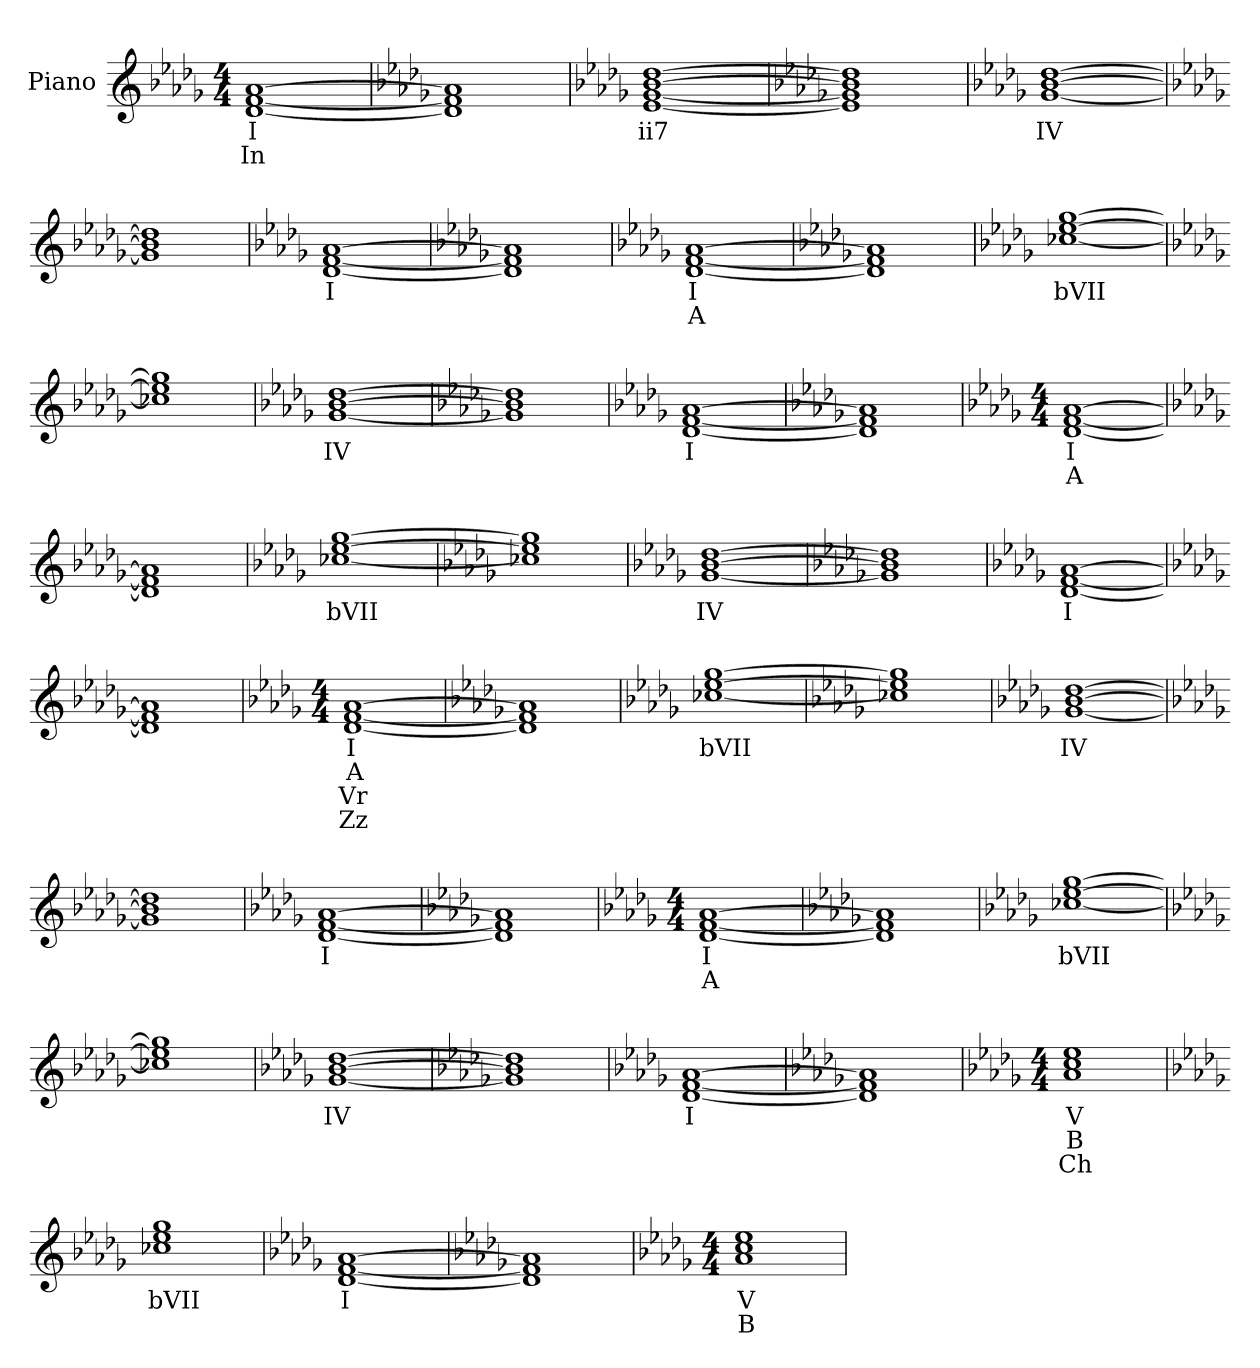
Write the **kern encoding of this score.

**kern	**text	**text	**text	**text
*part1	*part1	*part1	*part1	*part1
*staff1	*staff1	*staff1	*staff1	*staff1
*I"Piano	*	*	*	*
*I'Pno	*	*	*	*
*k[b-e-a-d-g-]	*	*	*	*
*D-:	*	*	*	*
*M4/4	*	*	*	*
=	=	=	=	=
[1d- [1f [1a-	I	In	.	.
=	=	=	=	=
*k[b-e-a-d-g-]	*	*	*	*
*D-:	*	*	*	*
1d-] 1f] 1a-]	.	.	.	.
=	=	=	=	=
*k[b-e-a-d-g-]	*	*	*	*
*D-:	*	*	*	*
[1e- [1g- [1b- [1dd-	ii7	.	.	.
=	=	=	=	=
*k[b-e-a-d-g-]	*	*	*	*
*D-:	*	*	*	*
1e-] 1g-] 1b-] 1dd-]	.	.	.	.
=	=	=	=	=
*k[b-e-a-d-g-]	*	*	*	*
*D-:	*	*	*	*
[1g- [1b- [1dd-	IV	.	.	.
=	=	=	=	=
*k[b-e-a-d-g-]	*	*	*	*
*D-:	*	*	*	*
1g-] 1b-] 1dd-]	.	.	.	.
=	=	=	=	=
*k[b-e-a-d-g-]	*	*	*	*
*D-:	*	*	*	*
[1d- [1f [1a-	I	.	.	.
=	=	=	=	=
*k[b-e-a-d-g-]	*	*	*	*
*D-:	*	*	*	*
1d-] 1f] 1a-]	.	.	.	.
=	=	=	=	=
*k[b-e-a-d-g-]	*	*	*	*
*D-:	*	*	*	*
[1d- [1f [1a-	I	A	.	.
=	=	=	=	=
*k[b-e-a-d-g-]	*	*	*	*
*D-:	*	*	*	*
1d-] 1f] 1a-]	.	.	.	.
=	=	=	=	=
*k[b-e-a-d-g-]	*	*	*	*
*D-:	*	*	*	*
[1cc-X [1ee- [1gg-	bVII	.	.	.
=	=	=	=	=
*k[b-e-a-d-g-]	*	*	*	*
*D-:	*	*	*	*
1cc-X] 1ee-] 1gg-]	.	.	.	.
=	=	=	=	=
*k[b-e-a-d-g-]	*	*	*	*
*D-:	*	*	*	*
[1g- [1b- [1dd-	IV	.	.	.
=	=	=	=	=
*k[b-e-a-d-g-]	*	*	*	*
*D-:	*	*	*	*
1g-] 1b-] 1dd-]	.	.	.	.
=	=	=	=	=
*k[b-e-a-d-g-]	*	*	*	*
*D-:	*	*	*	*
[1d- [1f [1a-	I	.	.	.
=	=	=	=	=
*k[b-e-a-d-g-]	*	*	*	*
*D-:	*	*	*	*
1d-] 1f] 1a-]	.	.	.	.
=	=	=	=	=
*k[b-e-a-d-g-]	*	*	*	*
*D-:	*	*	*	*
*M4/4	*	*	*	*
[1d- [1f [1a-	I	A	.	.
=	=	=	=	=
*k[b-e-a-d-g-]	*	*	*	*
*D-:	*	*	*	*
1d-] 1f] 1a-]	.	.	.	.
=	=	=	=	=
*k[b-e-a-d-g-]	*	*	*	*
*D-:	*	*	*	*
[1cc-X [1ee- [1gg-	bVII	.	.	.
=	=	=	=	=
*k[b-e-a-d-g-]	*	*	*	*
*D-:	*	*	*	*
1cc-X] 1ee-] 1gg-]	.	.	.	.
=	=	=	=	=
*k[b-e-a-d-g-]	*	*	*	*
*D-:	*	*	*	*
[1g- [1b- [1dd-	IV	.	.	.
=	=	=	=	=
*k[b-e-a-d-g-]	*	*	*	*
*D-:	*	*	*	*
1g-] 1b-] 1dd-]	.	.	.	.
=	=	=	=	=
*k[b-e-a-d-g-]	*	*	*	*
*D-:	*	*	*	*
[1d- [1f [1a-	I	.	.	.
=	=	=	=	=
*k[b-e-a-d-g-]	*	*	*	*
*D-:	*	*	*	*
1d-] 1f] 1a-]	.	.	.	.
=	=	=	=	=
*k[b-e-a-d-g-]	*	*	*	*
*D-:	*	*	*	*
*M4/4	*	*	*	*
[1d- [1f [1a-	I	A	Vr	Zz
=	=	=	=	=
*k[b-e-a-d-g-]	*	*	*	*
*D-:	*	*	*	*
1d-] 1f] 1a-]	.	.	.	.
=	=	=	=	=
*k[b-e-a-d-g-]	*	*	*	*
*D-:	*	*	*	*
[1cc-X [1ee- [1gg-	bVII	.	.	.
=	=	=	=	=
*k[b-e-a-d-g-]	*	*	*	*
*D-:	*	*	*	*
1cc-X] 1ee-] 1gg-]	.	.	.	.
=	=	=	=	=
*k[b-e-a-d-g-]	*	*	*	*
*D-:	*	*	*	*
[1g- [1b- [1dd-	IV	.	.	.
=	=	=	=	=
*k[b-e-a-d-g-]	*	*	*	*
*D-:	*	*	*	*
1g-] 1b-] 1dd-]	.	.	.	.
=	=	=	=	=
*k[b-e-a-d-g-]	*	*	*	*
*D-:	*	*	*	*
[1d- [1f [1a-	I	.	.	.
=	=	=	=	=
*k[b-e-a-d-g-]	*	*	*	*
*D-:	*	*	*	*
1d-] 1f] 1a-]	.	.	.	.
=	=	=	=	=
*k[b-e-a-d-g-]	*	*	*	*
*D-:	*	*	*	*
*M4/4	*	*	*	*
[1d- [1f [1a-	I	A	.	.
=	=	=	=	=
*k[b-e-a-d-g-]	*	*	*	*
*D-:	*	*	*	*
1d-] 1f] 1a-]	.	.	.	.
=	=	=	=	=
*k[b-e-a-d-g-]	*	*	*	*
*D-:	*	*	*	*
[1cc-X [1ee- [1gg-	bVII	.	.	.
=	=	=	=	=
*k[b-e-a-d-g-]	*	*	*	*
*D-:	*	*	*	*
1cc-X] 1ee-] 1gg-]	.	.	.	.
=	=	=	=	=
*k[b-e-a-d-g-]	*	*	*	*
*D-:	*	*	*	*
[1g- [1b- [1dd-	IV	.	.	.
=	=	=	=	=
*k[b-e-a-d-g-]	*	*	*	*
*D-:	*	*	*	*
1g-] 1b-] 1dd-]	.	.	.	.
=	=	=	=	=
*k[b-e-a-d-g-]	*	*	*	*
*D-:	*	*	*	*
[1d- [1f [1a-	I	.	.	.
=	=	=	=	=
*k[b-e-a-d-g-]	*	*	*	*
*D-:	*	*	*	*
1d-] 1f] 1a-]	.	.	.	.
=	=	=	=	=
*k[b-e-a-d-g-]	*	*	*	*
*D-:	*	*	*	*
*M4/4	*	*	*	*
1a- 1cc 1ee-	V	B	Ch	.
=	=	=	=	=
*k[b-e-a-d-g-]	*	*	*	*
*D-:	*	*	*	*
1cc-X 1ee- 1gg-	bVII	.	.	.
=	=	=	=	=
*k[b-e-a-d-g-]	*	*	*	*
*D-:	*	*	*	*
[1d- [1f [1a-	I	.	.	.
=	=	=	=	=
*k[b-e-a-d-g-]	*	*	*	*
*D-:	*	*	*	*
1d-] 1f] 1a-]	.	.	.	.
=	=	=	=	=
*k[b-e-a-d-g-]	*	*	*	*
*D-:	*	*	*	*
*M4/4	*	*	*	*
1a- 1cc 1ee-	V	B	.	.
=	=	=	=	=
*-	*-	*-	*-	*-
